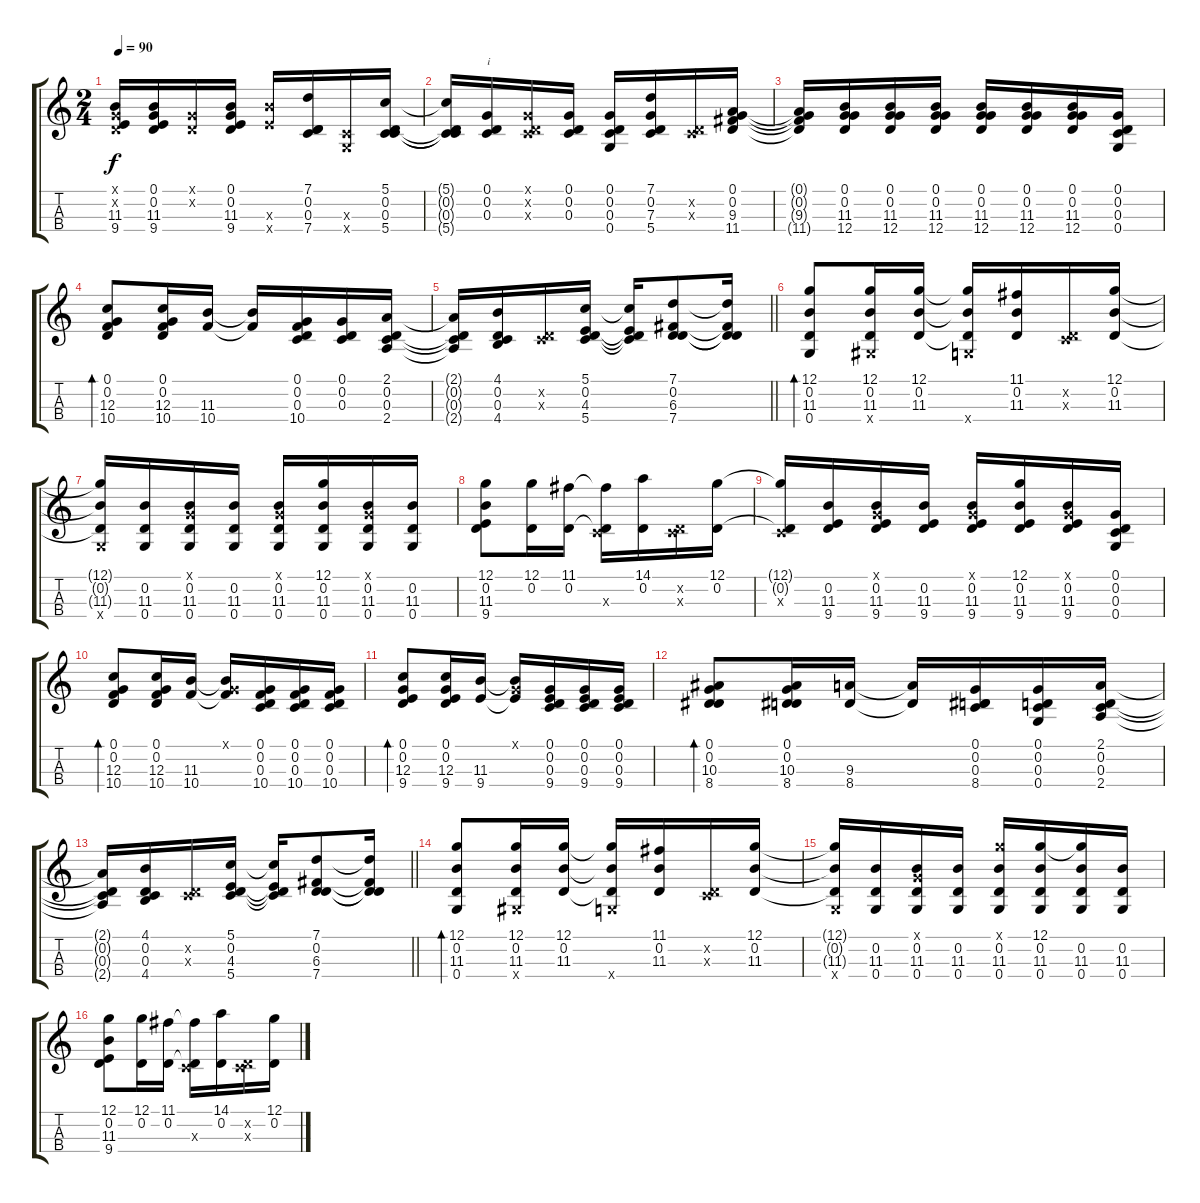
\track "" {instrument acousticguitarsteel}
\staff {score tabs}
\tuning (G3 D3 C3 G2) {hide}
\ts (2 4)
\tempo 90
\clef g2
\ks c
(0.1{x} 0.2{x} 11.3{t} 9.4{t}).16{dy f} (0.1 0.2 11.3 9.4).16 (0.1{x} 0.2{x}).16 (0.1 0.2 11.3 9.4).16 (11.3{x} 9.4{x}).16 (7.1 0.2 0.3 7.4).16 (0.3{x} 0.4{x}).16 (5.1 0.2 0.3 5.4).16 |
(5.1{t} 0.2{t} 0.3{t} 5.4{t}).16 (0.1 0.2 0.3).16{txt "i"} (0.1{x} 0.2{x} 0.3{x}).16 (0.1 0.2 0.3).16 (0.1 0.2 0.3 0.4).16 (7.1 0.2 7.3 5.4).16 (0.2{x} 0.3{x}).16 (0.1 0.2 9.3 11.4).16 |
(0.1{t} 0.2{t} 9.3{t} 11.4{t}).16 (0.1 0.2 11.3 12.4).16 (0.1 0.2 11.3 12.4).16 (0.1 0.2 11.3 12.4).16 (0.1 0.2 11.3 12.4).16 (0.1 0.2 11.3 12.4).16 (0.1 0.2 11.3 12.4).16 (0.1 0.2 0.3 0.4).16 |
(0.1 0.2 12.3 10.4).8{bd 120} (0.1 0.2 12.3 10.4).16 (11.3 10.4).16 (11.3{t} 10.4{t}).16 (0.1 0.2 0.3 10.4).16 (0.1 0.2 0.3).16 (2.1 0.2 0.3 2.4).16 |
\barLineRight lightlight
(2.1{t} 0.2{t} 0.3{t} 2.4{t}).16 (4.1 0.2 0.3 4.4).16 (0.2{x} 0.3{x}).16 (5.1 0.2 4.3 5.4).16 (5.1{t} 0.2{t} 4.3{t} 5.4{t}).16 (7.1 0.2 6.3 7.4).8 (7.1{t} 0.2{t} 6.3{t} 7.4{t}).16 |
(12.1 0.2 11.3 0.4).8{bd 120 txt ""} (12.1 0.2 11.3 1.4{x}).16 (12.1 0.2 11.3).16 (12.1{t} 0.2{t} 11.3{t} 0.4{x}).16 (11.1 0.2 11.3).16 (0.2{x} 0.3{x}).16 (12.1 0.2 11.3).16 |
(12.1{t} 0.2{t} 11.3{t} 0.4{x}).16 (0.2 11.3 0.4).16 (0.1{x} 0.2 11.3 0.4).16 (0.2 11.3 0.4).16 (0.1{x} 0.2 11.3 0.4).16 (12.1 0.2 11.3 0.4).16 (0.1{x} 0.2 11.3 0.4).16 (0.2 11.3 0.4).16 |
(12.1 0.2 11.3 9.4).8 (12.1 0.2).16 (11.1 0.2).16 (11.1{t} 0.2{t} 0.3{x}).16 (14.1 0.2).16 (0.2{x} 0.3{x}).16 (12.1 0.2).16 |
(12.1{t} 0.2{t} 0.3{x}).16 (0.2 11.3 9.4).16 (0.1{x} 0.2 11.3 9.4).16 (0.2 11.3 9.4).16 (0.1{x} 0.2 11.3 9.4).16 (12.1 0.2 11.3 9.4).16 (0.1{x} 0.2 11.3 9.4).16 (0.1 0.2 0.3 0.4).16 |
(0.1 0.2 12.3 10.4).8{bd 120} (0.1 0.2 12.3 10.4).16 (11.3 10.4).16 (0.1{x} 11.3{t} 10.4{t}).16 (0.1 0.2 0.3 10.4).16 (0.1 0.2 0.3 10.4).16 (0.1 0.2 0.3 10.4).16 |
(0.1 0.2 12.3 9.4).8{bd 120} (0.1 0.2 12.3 9.4).16 (11.3 9.4).16 (0.1{x} 11.3{t} 9.4{t}).16 (0.1 0.2 0.3 9.4).16 (0.1 0.2 0.3 9.4).16 (0.1 0.2 0.3 9.4).16 |
(0.1 0.2 10.3 8.4).8{bd 120} (0.1 0.2 10.3 8.4).16 (9.3 8.4).16 (9.3{t} 8.4{t}).16 (0.1 0.2 0.3 8.4).16 (0.1 0.2 0.3 0.4).16 (2.1 0.2 0.3 2.4).16 |
\barLineRight lightlight
(2.1{t} 0.2{t} 0.3{t} 2.4{t}).16 (4.1 0.2 0.3 4.4).16 (0.2{x} 0.3{x}).16 (5.1 0.2 4.3 5.4).16 (5.1{t} 0.2{t} 4.3{t} 5.4{t}).16 (7.1 0.2 6.3 7.4).8 (7.1{t} 0.2{t} 6.3{t} 7.4{t}).16 |
(12.1 0.2 11.3 0.4).8{bd 120} (12.1 0.2 11.3 1.4{x}).16 (12.1 0.2 11.3).16 (12.1{t} 0.2{t} 11.3{t} 0.4{x}).16 (11.1 0.2 11.3).16 (0.2{x} 0.3{x}).16 (12.1 0.2 11.3).16 |
(12.1{t} 0.2{t} 11.3{t} 0.4{x}).16 (0.2 11.3 0.4).16 (0.1{x} 0.2 11.3 0.4).16 (0.2 11.3 0.4).16 (12.1{x} 0.2 11.3 0.4).16 (12.1 0.2 11.3 0.4).16 (12.1{t} 0.2 11.3 0.4).16 (0.2 11.3 0.4).16 |
(12.1 0.2 11.3 9.4).8 (12.1 0.2).16 (11.1 0.2).16 (11.1{t} 0.2{t} 0.3{x}).16 (14.1 0.2).16 (0.2{x} 0.3{x}).16 (12.1 0.2).16
